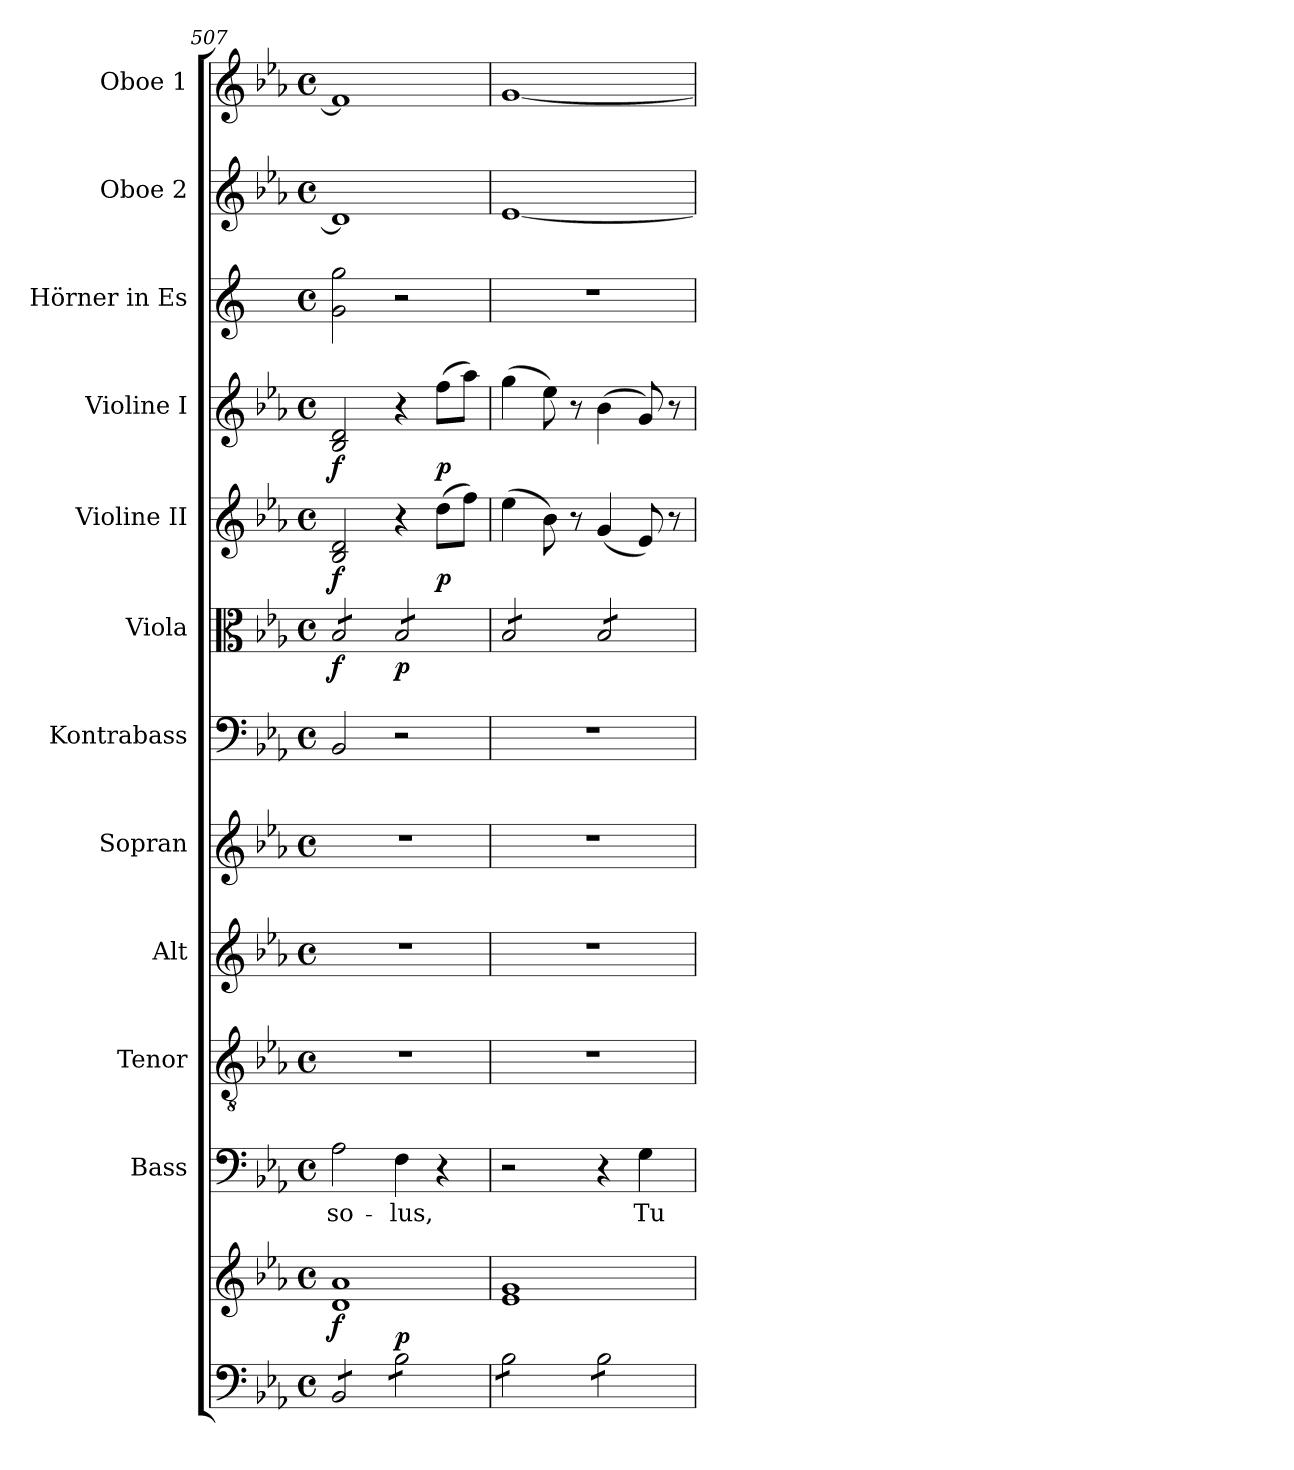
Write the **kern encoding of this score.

**kern	**kern	**dynam	**kern	**text	**kern	**kern	**kern	**kern	**kern	**dynam	**kern	**dynam	**kern	**dynam	**kern	**kern	**kern
*part12	*part12	*part12	*part11	*part11	*part10	*part9	*part8	*part7	*part6	*part6	*part5	*part5	*part4	*part4	*part3	*part2	*part1
*staff13	*staff12	*staff12/13	*staff11	*staff11	*staff10	*staff9	*staff8	*staff7	*staff6	*staff6	*staff5	*staff5	*staff4	*staff4	*staff3	*staff2	*staff1
*	*	*	*I"Bass	*	*I"Tenor	*I"Alt	*I"Sopran	*I"Kontrabass	*I"Viola	*	*I"Violine II	*	*I"Violine I	*	*I"Hörner in Es	*I"Oboe 2	*I"Oboe 1
*	*	*	*I'B.	*	*I'T.	*I'A.	*I'S.	*I'Kb.	*I'Vla.	*	*I'Vl. II	*	*I'Vl. I	*	*	*I'Ob. 2	*I'Ob. 1
*clefF4	*clefG2	*	*clefF4	*	*clefGv2	*clefG2	*clefG2	*clefF4	*clefC3	*	*clefG2	*	*clefG2	*	*clefG2	*clefG2	*clefG2
*	*	*	*	*	*	*	*	*ITrd7c12	*	*	*	*	*	*	*ITrd5c9	*	*
*k[b-e-a-]	*k[b-e-a-]	*	*k[b-e-a-]	*	*k[b-e-a-]	*k[b-e-a-]	*k[b-e-a-]	*k[b-e-a-]	*k[b-e-a-]	*	*k[b-e-a-]	*	*k[b-e-a-]	*	*k[b-e-a-]	*k[b-e-a-]	*k[b-e-a-]
*E-:	*E-:	*	*E-:	*	*E-:	*E-:	*E-:	*E-:	*E-:	*	*E-:	*	*E-:	*	*E-:	*E-:	*E-:
*M4/4	*M4/4	*	*M4/4	*	*M4/4	*M4/4	*M4/4	*M4/4	*M4/4	*	*M4/4	*	*M4/4	*	*M4/4	*M4/4	*M4/4
*met(c)	*met(c)	*	*met(c)	*	*met(c)	*met(c)	*met(c)	*met(c)	*met(c)	*	*met(c)	*	*met(c)	*	*met(c)	*met(c)	*met(c)
=507	=507	=507	=507	=507	=507	=507	=507	=507	=507	=507	=507	=507	=507	=507	=507	=507	=507
!	!	!LO:DY:b	!	!LO:LY:b	!	!	!	!	!	!LO:DY:b	!	!LO:DY:b	!	!LO:DY:b	!	!	!
*tremolo	*	*	*	*	*	*	*	*	*	*	*	*	*	*	*	*	*
*	*	*	*	*	*	*	*	*	*tremolo	*	*	*	*	*	*	*	*
8BB-/L	1d 1a-	f	2A-\	so-	1r	1r	1r	2BBB-/	8B-/L	f	2B-/ 2d/	f	2B-/ 2d/	f	2B-\ 2b-\	1d]	1f]
8BB-/	.	.	.	.	.	.	.	.	8B-/	.	.	.	.	.	.	.	.
8BB-/	.	.	.	.	.	.	.	.	8B-/	.	.	.	.	.	.	.	.
8BB-/J	.	.	.	.	.	.	.	.	8B-/J	.	.	.	.	.	.	.	.
!	!	!LO:DY:a=2	!	!LO:LY:b	!	!	!	!	!	!LO:DY:b	!	!	!	!	!	!	!
8B-\L	.	p	4F\	-lus,	.	.	.	2r	8B-/L	p	4r	.	4r	.	2r	.	.
8B-\	.	.	.	.	.	.	.	.	8B-/	.	.	.	.	.	.	.	.
!	!	!	!	!	!	!	!	!	!	!	!	!LO:DY:b	!	!LO:DY:b	!	!	!
8B-\	.	.	4r	.	.	.	.	.	8B-/	.	(>8dd\L	p	(>8ff\L	p	.	.	.
8B-\J	.	.	.	.	.	.	.	.	8B-/J	.	8ff\J)	.	8aa-\J)	.	.	.	.
=508	=508	=508	=508	=508	=508	=508	=508	=508	=508	=508	=508	=508	=508	=508	=508	=508	=508
8B-\L	1e- 1g	.	2r	.	1r	1r	1r	1r	8B-/L	.	(>4ee-\	.	(>4gg\	.	1r	[1e-	[1g
8B-\	.	.	.	.	.	.	.	.	8B-/	.	.	.	.	.	.	.	.
8B-\	.	.	.	.	.	.	.	.	8B-/	.	8b-\)	.	8ee-\)	.	.	.	.
8B-\J	.	.	.	.	.	.	.	.	8B-/J	.	8r	.	8r	.	.	.	.
8B-\L	.	.	4r	.	.	.	.	.	8B-/L	.	(<4g/	.	(>4b-\	.	.	.	.
8B-\	.	.	.	.	.	.	.	.	8B-/	.	.	.	.	.	.	.	.
!	!	!	!	!LO:LY:b	!	!	!	!	!	!	!	!	!	!	!	!	!
8B-\	.	.	4G\	Tu	.	.	.	.	8B-/	.	8e-/)	.	8g/)	.	.	.	.
8B-\J	.	.	.	.	.	.	.	.	8B-/J	.	8r	.	8r	.	.	.	.
*	*	*	*	*	*	*	*	*	*Xtremolo	*	*	*	*	*	*	*	*
*Xtremolo	*	*	*	*	*	*	*	*	*	*	*	*	*	*	*	*	*
=	=	=	=	=	=	=	=	=	=	=	=	=	=	=	=	=	=
*-	*-	*-	*-	*-	*-	*-	*-	*-	*-	*-	*-	*-	*-	*-	*-	*-	*-
